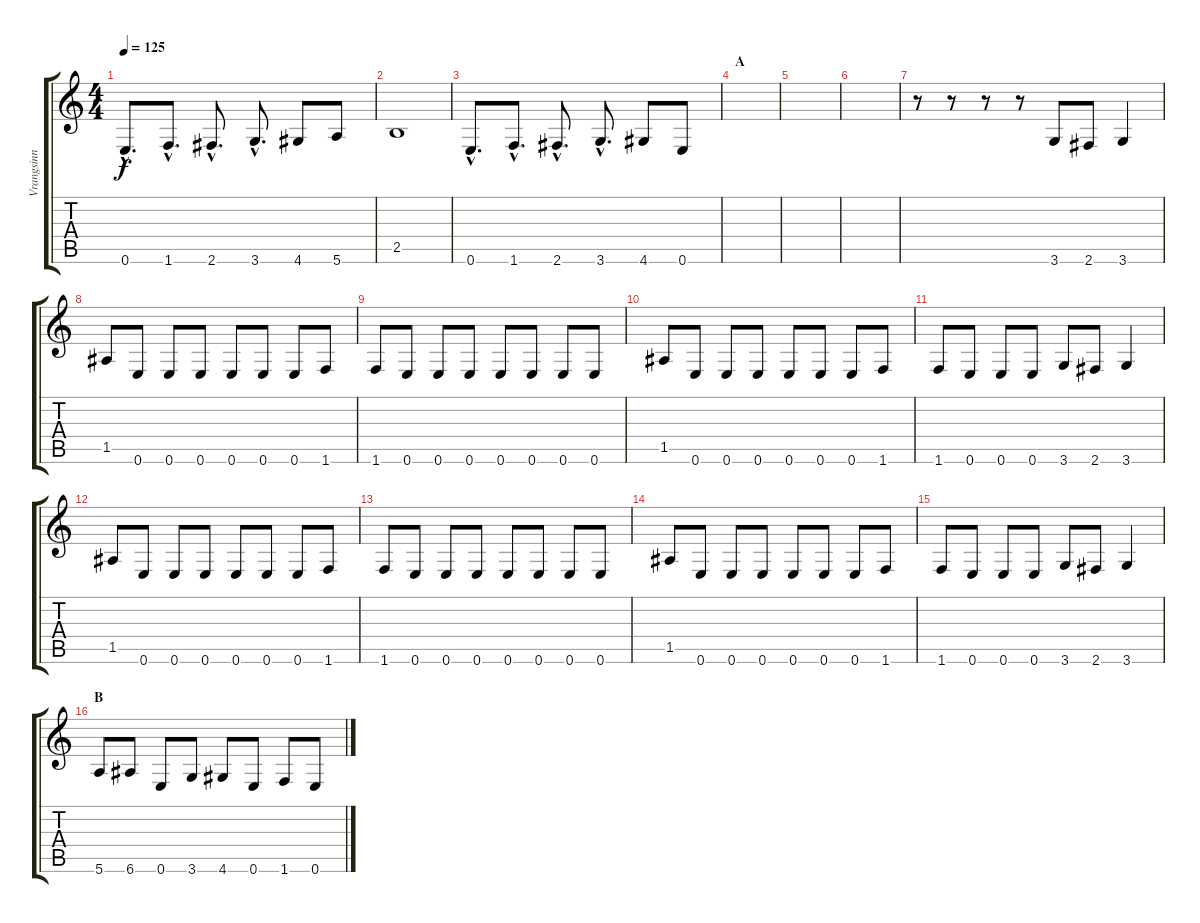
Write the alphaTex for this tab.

\track ("Vrangsinn" "Vrangsinn") {instrument electricbasspick}
\staff {score tabs}
\tuning (E4 B3 G3 D3 A2 E2) {hide}
\ts (4 4)
\tempo 125
\clef g2
\ks c
0.6{hac}.8{d dy f} 1.6{hac}.8{d} 2.6{hac}.8{d} 3.6{hac}.8{d} 4.6.8 5.6.8 |
2.5.1 |
0.6{hac}.8{d} 1.6{hac}.8{d} 2.6{hac}.8{d} 3.6{hac}.8{d} 4.6.8 0.6.8 |
\section ("" "A")
|
|
|
r.8 r.8 r.8 r.8 3.6.8 2.6.8 3.6.4 |
1.5.8 0.6.8 0.6.8 0.6.8 0.6.8 0.6.8 0.6.8 1.6.8 |
1.6.8 0.6.8 0.6.8 0.6.8 0.6.8 0.6.8 0.6.8 0.6.8 |
1.5.8 0.6.8 0.6.8 0.6.8 0.6.8 0.6.8 0.6.8 1.6.8 |
1.6.8 0.6.8 0.6.8 0.6.8 3.6.8 2.6.8 3.6.4 |
1.5.8 0.6.8 0.6.8 0.6.8 0.6.8 0.6.8 0.6.8 1.6.8 |
1.6.8 0.6.8 0.6.8 0.6.8 0.6.8 0.6.8 0.6.8 0.6.8 |
1.5.8 0.6.8 0.6.8 0.6.8 0.6.8 0.6.8 0.6.8 1.6.8 |
1.6.8 0.6.8 0.6.8 0.6.8 3.6.8 2.6.8 3.6.4 |
\section ("" "B")
5.6.8 6.6.8 0.6.8 3.6.8 4.6.8 0.6.8 1.6.8 0.6.8
